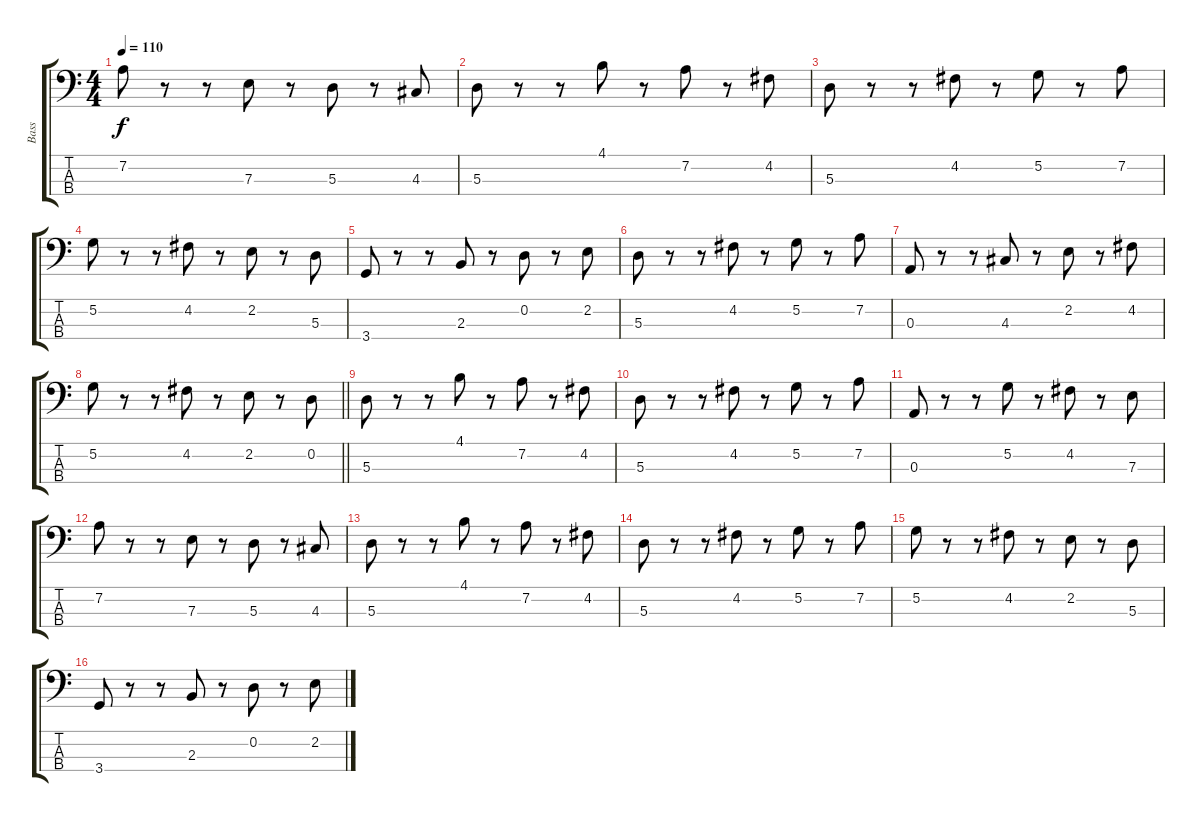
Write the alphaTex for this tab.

\track ("Bass" "Bass") {instrument electricbassfinger}
\staff {score tabs}
\tuning (G2 D2 A1 E1) {hide}
\ts (4 4)
\tempo 110
\clef f4
\ks c
7.2.8{dy f} r.8 r.8 7.3.8 r.8 5.3.8 r.8 4.3.8 |
5.3.8 r.8 r.8 4.1.8 r.8 7.2.8 r.8 4.2.8 |
5.3.8 r.8 r.8 4.2.8 r.8 5.2.8 r.8 7.2.8 |
5.2.8 r.8 r.8 4.2.8 r.8 2.2.8 r.8 5.3.8 |
3.4.8 r.8 r.8 2.3.8 r.8 0.2.8 r.8 2.2.8 |
5.3.8 r.8 r.8 4.2.8 r.8 5.2.8 r.8 7.2.8 |
0.3.8 r.8 r.8 4.3.8 r.8 2.2.8 r.8 4.2.8 |
\barLineRight lightlight
5.2.8 r.8 r.8 4.2.8 r.8 2.2.8 r.8 0.2.8 |
5.3.8 r.8 r.8 4.1.8 r.8 7.2.8 r.8 4.2.8 |
5.3.8 r.8 r.8 4.2.8 r.8 5.2.8 r.8 7.2.8 |
0.3.8 r.8 r.8 5.2.8 r.8 4.2.8 r.8 7.3.8 |
7.2.8 r.8 r.8 7.3.8 r.8 5.3.8 r.8 4.3.8 |
5.3.8 r.8 r.8 4.1.8 r.8 7.2.8 r.8 4.2.8 |
5.3.8 r.8 r.8 4.2.8 r.8 5.2.8 r.8 7.2.8 |
5.2.8 r.8 r.8 4.2.8 r.8 2.2.8 r.8 5.3.8 |
3.4.8 r.8 r.8 2.3.8 r.8 0.2.8 r.8 2.2.8
